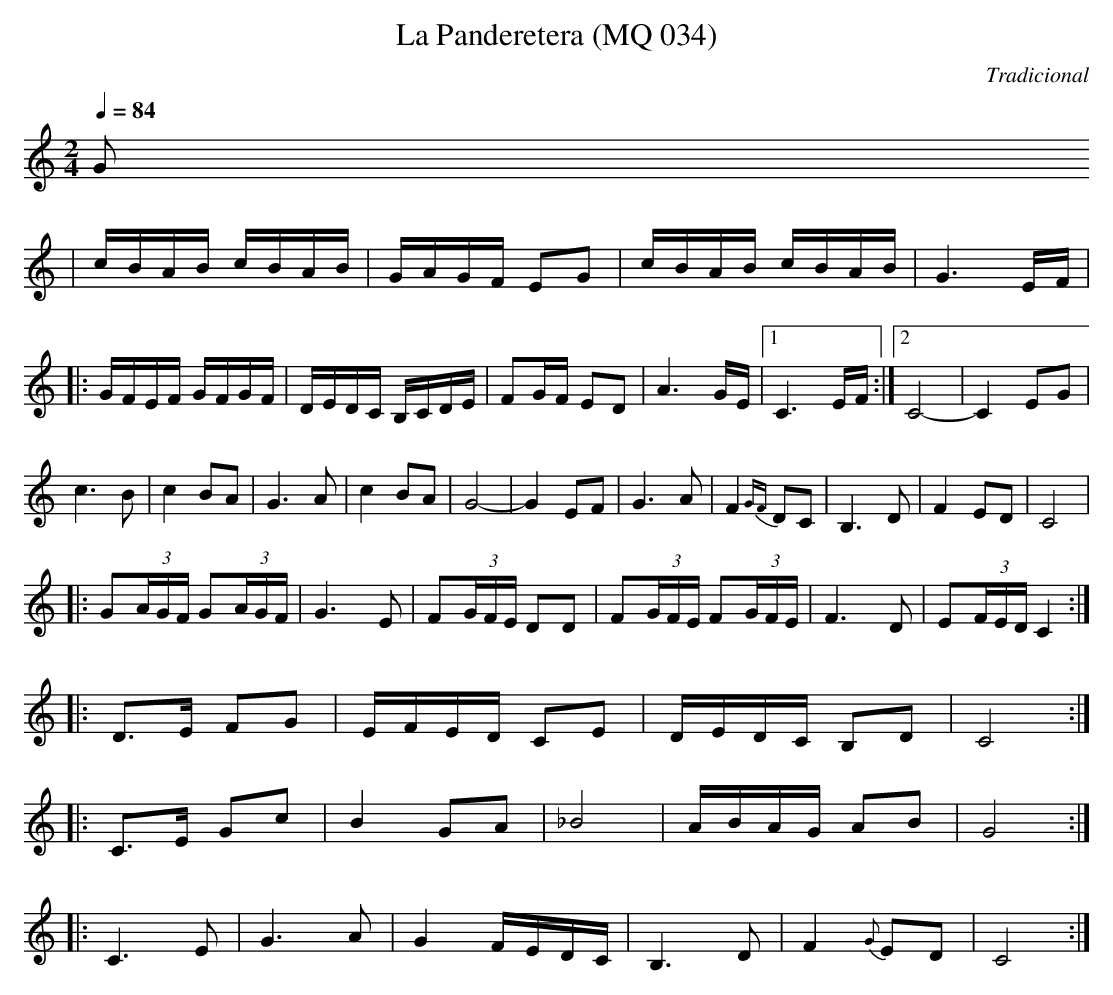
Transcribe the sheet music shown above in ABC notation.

X:1
T:La Panderetera (MQ 034)
C:Tradicional
M:2/4
L:1/8
Q:1/4=84
K:C
G
|c/B/A/B/ c/B/A/B/|G/A/G/F/ EG|c/B/A/B/ c/B/A/B/|G3 E/F/|
|: G/F/E/F/ G/F/G/F/|D/E/D/C/ B,/C/D/E/|FG/F/ ED|A3 G/E/|[1 C3 E/F/ :|[2C4-|C2 EG|
c3 B|c2 BA|G3 A|c2 BA|G4-|G2 EF|G3 A|F2 {GF}DC|B,3 D|F2 ED|C4|
|: G(3A/G/F/ G(3A/G/F/|G3 E|F(3G/F/E/ DD|F(3G/F/E/ F(3G/F/E/|F3D|E(3F/E/D/ C2 :|
|: D>E FG|E/F/E/D/ CE|D/E/D/C/ B,D|C4 :|
|: C>E Gc|B2 GA|_B4|A/B/A/G/ AB|G4 :|
|: C3 E|G3 A|G2 F/E/D/C/|B,3 D|F2 {G}ED|C4 :|
